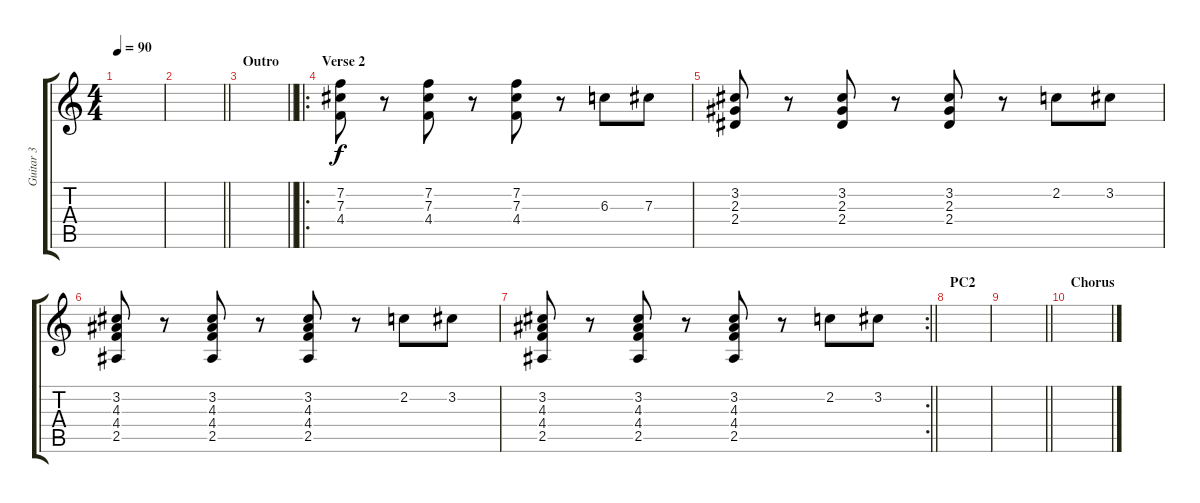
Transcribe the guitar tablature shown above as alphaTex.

\track ("Guitar 3" "Guitar 3") {instrument overdrivenguitar}
\staff {score tabs}
\tuning (Eb4 Bb3 Gb3 Db3 Ab2 Eb2) {hide}
\ts (4 4)
\tempo 90
\clef g2
\ks c
|
\barLineRight lightlight
|
\section ("" "Outro")
\barLineRight lightlight
|
\ro
\section ("" "Verse 2")
(7.2 7.3 4.4).8 r.8 (7.2 7.3 4.4).8 r.8 (7.2 7.3 4.4).8 r.8 6.3.8 7.3.8 |
(3.2 2.3 2.4).8 r.8 (3.2 2.3 2.4).8 r.8 (3.2 2.3 2.4).8 r.8 2.2.8 3.2.8 |
(3.2 4.3 4.4 2.5).8 r.8 (3.2 4.3 4.4 2.5).8 r.8 (3.2 4.3 4.4 2.5).8 r.8 2.2.8 3.2.8 |
\rc 2
\barLineRight lightlight
(3.2 4.3 4.4 2.5).8 r.8 (3.2 4.3 4.4 2.5).8 r.8 (3.2 4.3 4.4 2.5).8 r.8 2.2.8 3.2.8 |
\section ("" "PC2")
|
\barLineRight lightlight
|
\section ("" "Chorus")
